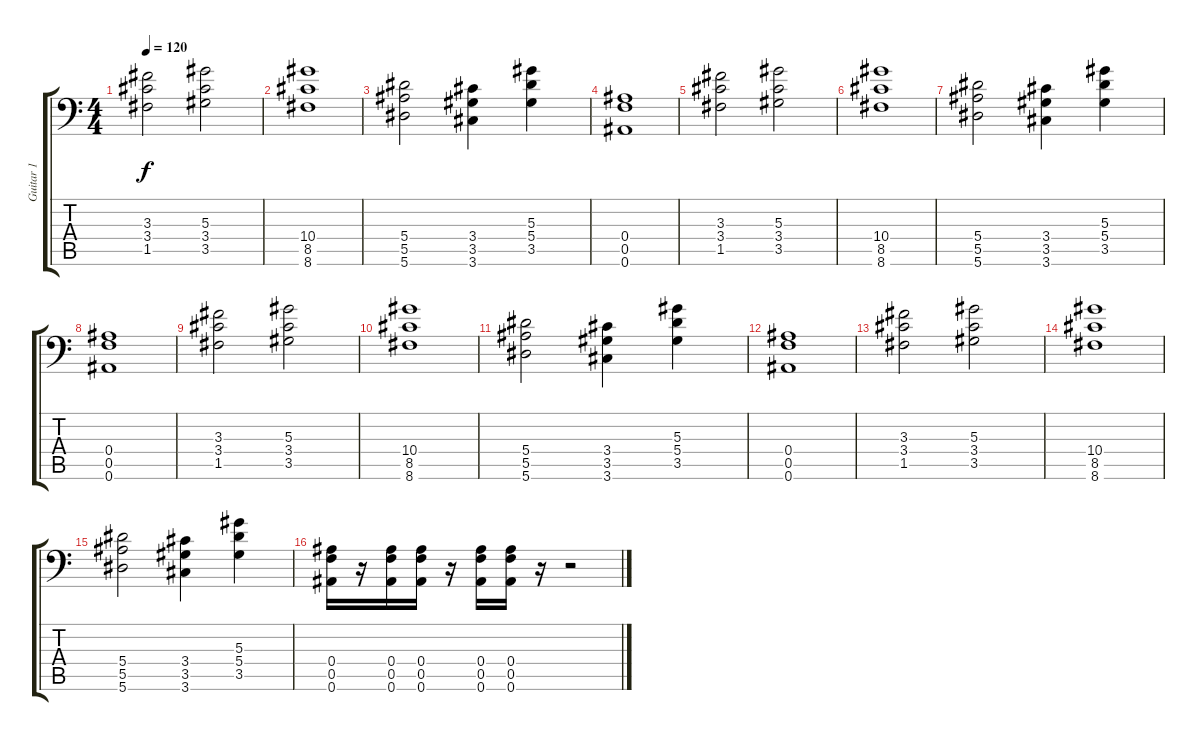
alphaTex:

\track ("Guitar 1" "Guitar 1") {instrument distortionguitar}
\staff {score tabs}
\tuning (C4 G3 Eb3 Bb2 F2 Bb1) {hide}
\ts (4 4)
\tempo 120
\clef f4
\ks c
(3.3 3.4 1.5).2{dy f} (5.3 3.4 3.5).2 |
(10.4 8.5 8.6).1 |
(5.4 5.5 5.6).2 (3.4 3.5 3.6).4 (5.3 5.4 3.5).4 |
(0.4 0.5 0.6).1 |
(3.3 3.4 1.5).2 (5.3 3.4 3.5).2 |
(10.4 8.5 8.6).1 |
(5.4 5.5 5.6).2 (3.4 3.5 3.6).4 (5.3 5.4 3.5).4 |
(0.4 0.5 0.6).1 |
(3.3 3.4 1.5).2 (5.3 3.4 3.5).2 |
(10.4 8.5 8.6).1 |
(5.4 5.5 5.6).2 (3.4 3.5 3.6).4 (5.3 5.4 3.5).4 |
(0.4 0.5 0.6).1 |
(3.3 3.4 1.5).2 (5.3 3.4 3.5).2 |
(10.4 8.5 8.6).1 |
(5.4 5.5 5.6).2 (3.4 3.5 3.6).4 (5.3 5.4 3.5).4 |
(0.4 0.5 0.6).16 r.16 (0.4 0.5 0.6).16 (0.4 0.5 0.6).16 r.16 (0.4 0.5 0.6).16 (0.4 0.5 0.6).16 r.16 r.2
